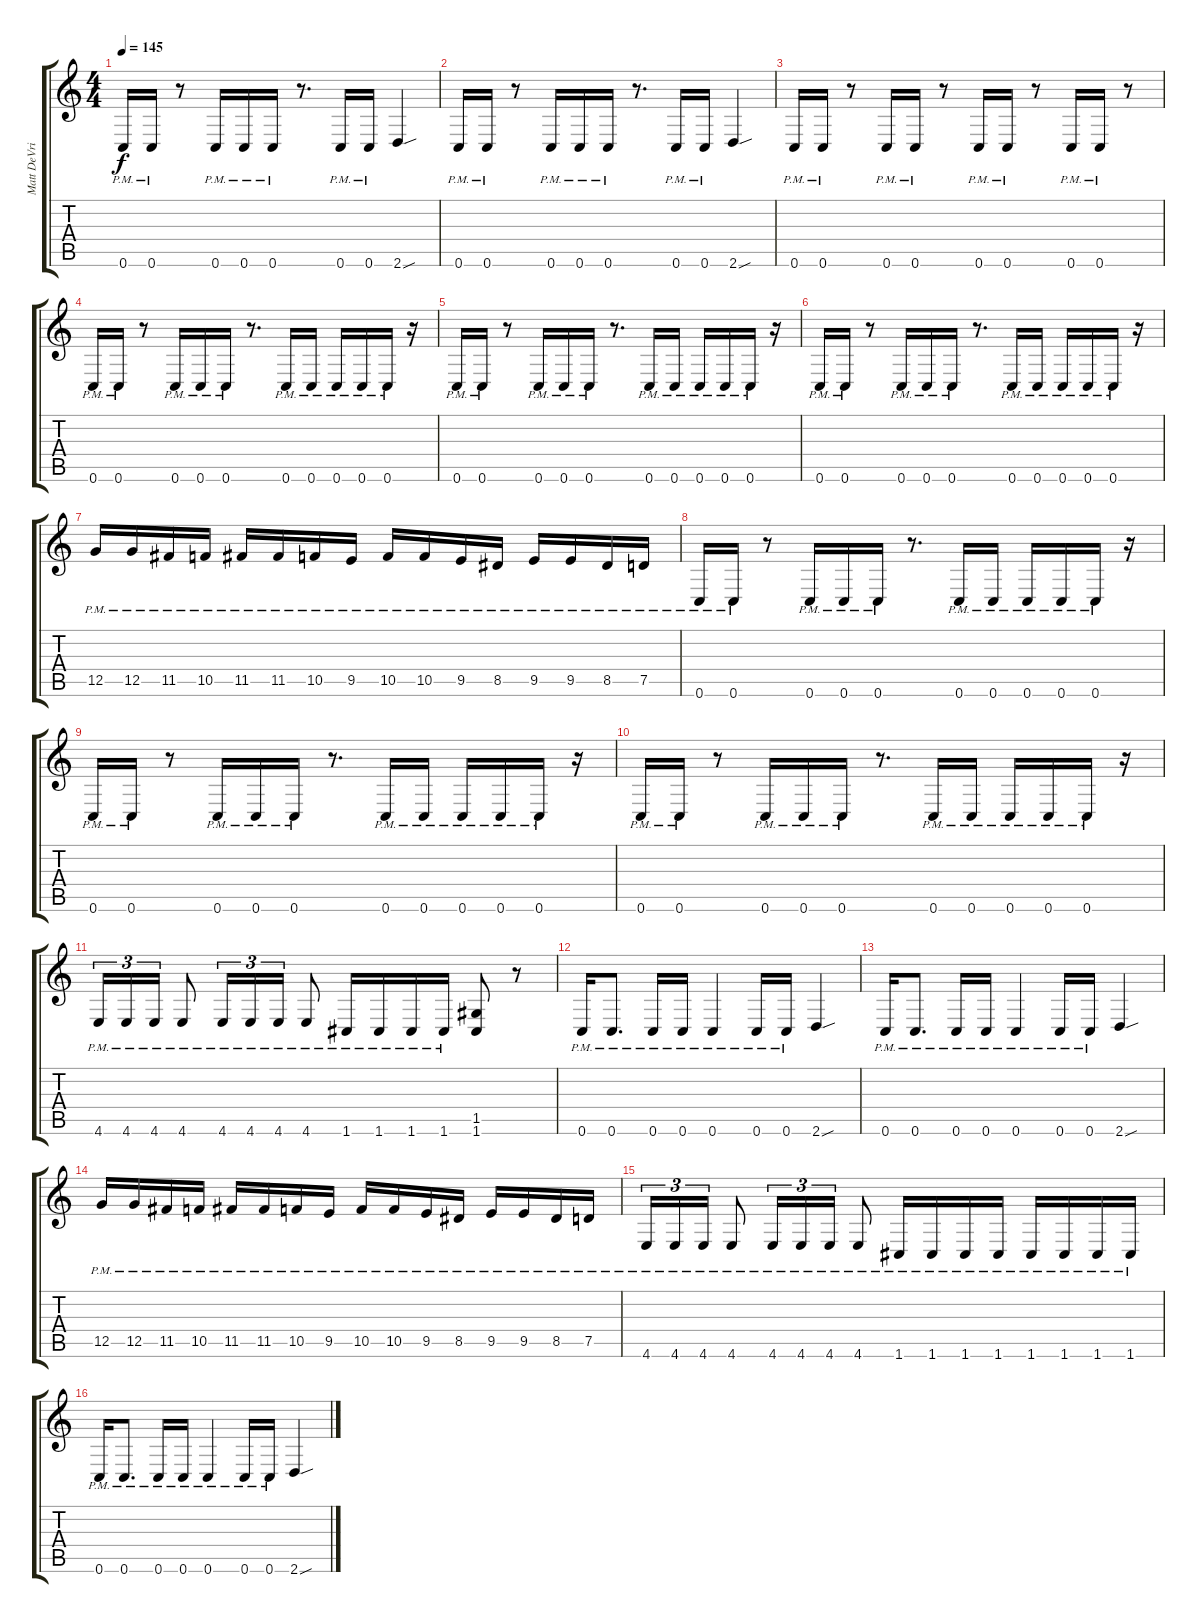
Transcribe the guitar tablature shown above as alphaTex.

\track ("Matt DeVries" "Matt DeVri") {instrument distortionguitar}
\staff {score tabs}
\tuning (D4 A3 F3 C3 G2 C2) {hide}
\ts (4 4)
\tempo 145
\clef g2
\ks c
0.6{pm}.16{dy f} 0.6{pm}.16 r.8 0.6{pm}.16 0.6{pm}.16 0.6{pm}.16 r.8{d} 0.6{pm}.16 0.6{pm}.16 2.6{sou}.4 |
0.6{pm}.16 0.6{pm}.16 r.8 0.6{pm}.16 0.6{pm}.16 0.6{pm}.16 r.8{d} 0.6{pm}.16 0.6{pm}.16 2.6{sou}.4 |
0.6{pm}.16 0.6{pm}.16 r.8 0.6{pm}.16 0.6{pm}.16 r.8 0.6{pm}.16 0.6{pm}.16 r.8 0.6{pm}.16 0.6{pm}.16 r.8 |
0.6{pm}.16 0.6{pm}.16 r.8 0.6{pm}.16 0.6{pm}.16 0.6{pm}.16 r.8{d} 0.6{pm}.16 0.6{pm}.16 0.6{pm}.16 0.6{pm}.16 0.6{pm}.16 r.16 |
0.6{pm}.16 0.6{pm}.16 r.8 0.6{pm}.16 0.6{pm}.16 0.6{pm}.16 r.8{d} 0.6{pm}.16 0.6{pm}.16 0.6{pm}.16 0.6{pm}.16 0.6{pm}.16 r.16 |
0.6{pm}.16 0.6{pm}.16 r.8 0.6{pm}.16 0.6{pm}.16 0.6{pm}.16 r.8{d} 0.6{pm}.16 0.6{pm}.16 0.6{pm}.16 0.6{pm}.16 0.6{pm}.16 r.16 |
12.5{pm}.16 12.5{pm}.16 11.5{pm}.16 10.5{pm}.16 11.5{pm}.16 11.5{pm}.16 10.5{pm}.16 9.5{pm}.16 10.5{pm}.16 10.5{pm}.16 9.5{pm}.16 8.5{pm}.16 9.5{pm}.16 9.5{pm}.16 8.5{pm}.16 7.5{pm}.16 |
0.6{pm}.16 0.6{pm}.16 r.8 0.6{pm}.16 0.6{pm}.16 0.6{pm}.16 r.8{d} 0.6{pm}.16 0.6{pm}.16 0.6{pm}.16 0.6{pm}.16 0.6{pm}.16 r.16 |
0.6{pm}.16 0.6{pm}.16 r.8 0.6{pm}.16 0.6{pm}.16 0.6{pm}.16 r.8{d} 0.6{pm}.16 0.6{pm}.16 0.6{pm}.16 0.6{pm}.16 0.6{pm}.16 r.16 |
0.6{pm}.16 0.6{pm}.16 r.8 0.6{pm}.16 0.6{pm}.16 0.6{pm}.16 r.8{d} 0.6{pm}.16 0.6{pm}.16 0.6{pm}.16 0.6{pm}.16 0.6{pm}.16 r.16 |
4.6{pm}.16{tu (3 2)} 4.6{pm}.16{tu (3 2)} 4.6{pm}.16{tu (3 2)} 4.6{pm}.8 4.6{pm}.16{tu (3 2)} 4.6{pm}.16{tu (3 2)} 4.6{pm}.16{tu (3 2)} 4.6{pm}.8 1.6{pm}.16 1.6{pm}.16 1.6{pm}.16 1.6{pm}.16 (1.5 1.6).8 r.8 |
0.6{pm}.16 0.6{pm}.8{d} 0.6{pm}.16 0.6{pm}.16 0.6{pm}.4 0.6{pm}.16 0.6{pm}.16 2.6{sou}.4 |
0.6{pm}.16 0.6{pm}.8{d} 0.6{pm}.16 0.6{pm}.16 0.6{pm}.4 0.6{pm}.16 0.6{pm}.16 2.6{sou}.4 |
12.5{pm}.16 12.5{pm}.16 11.5{pm}.16 10.5{pm}.16 11.5{pm}.16 11.5{pm}.16 10.5{pm}.16 9.5{pm}.16 10.5{pm}.16 10.5{pm}.16 9.5{pm}.16 8.5{pm}.16 9.5{pm}.16 9.5{pm}.16 8.5{pm}.16 7.5{pm}.16 |
4.6{pm}.16{tu (3 2)} 4.6{pm}.16{tu (3 2)} 4.6{pm}.16{tu (3 2)} 4.6{pm}.8 4.6{pm}.16{tu (3 2)} 4.6{pm}.16{tu (3 2)} 4.6{pm}.16{tu (3 2)} 4.6{pm}.8 1.6{pm}.16 1.6{pm}.16 1.6{pm}.16 1.6{pm}.16 1.6{pm}.16 1.6{pm}.16 1.6{pm}.16 1.6{pm}.16 |
0.6{pm}.16 0.6{pm}.8{d} 0.6{pm}.16 0.6{pm}.16 0.6{pm}.4 0.6{pm}.16 0.6{pm}.16 2.6{sou}.4
